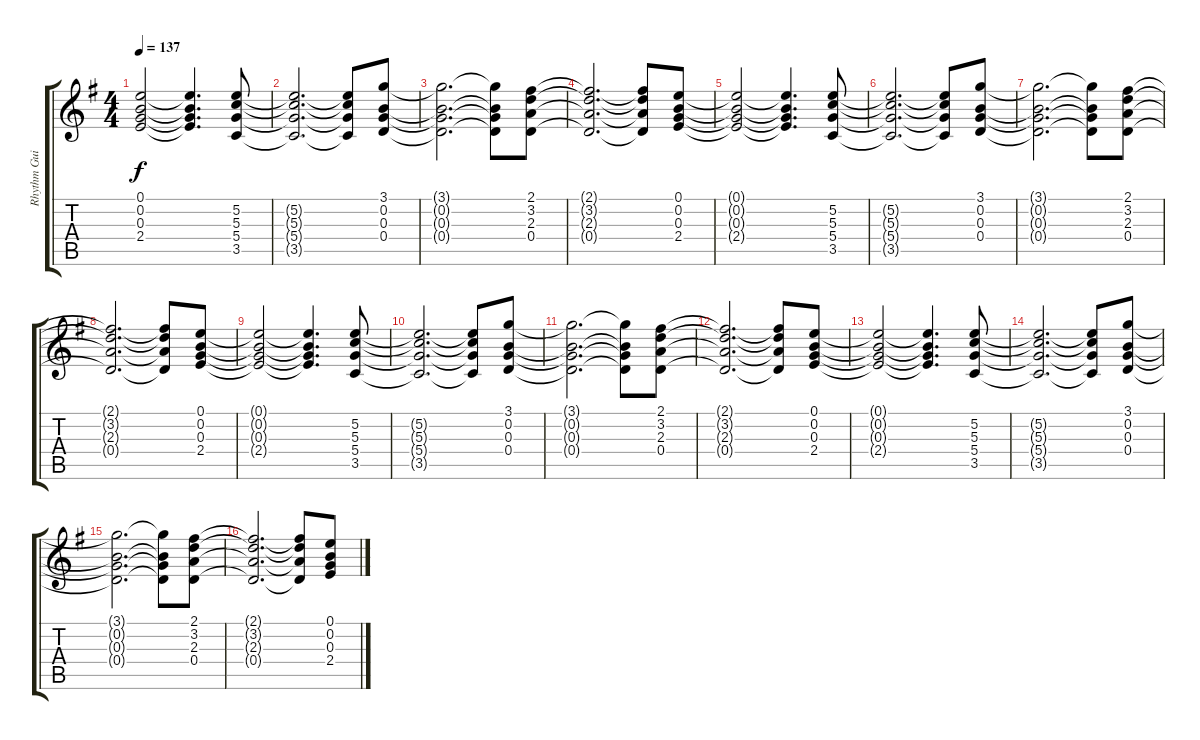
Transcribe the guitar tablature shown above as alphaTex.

\track ("Rhythm Guitar" "Rhythm Gui") {instrument distortionguitar}
\staff {score tabs}
\tuning (E4 B3 G3 D3 A2 E2) {hide}
\ts (4 4)
\tempo 137
\clef g2
\ks g
(0.1{t} 0.2{t} 0.3{t} 2.4{t}).2{dy f} (0.1{t} 0.2{t} 0.3{t} 2.4{t}).4{d} (5.2 5.3 5.4 3.5).8 |
(5.2{t} 5.3{t} 5.4{t} 3.5{t}).2{d} (5.2{t} 5.3{t} 5.4{t} 3.5{t}).8 (3.1 0.2 0.3 0.4).8 |
(3.1{t} 0.2{t} 0.3{t} 0.4{t}).2{d} (3.1{t} 0.2{t} 0.3{t} 0.4{t}).8 (2.1 3.2 2.3 0.4).8 |
(2.1{t} 3.2{t} 2.3{t} 0.4{t}).2{d} (2.1{t} 3.2{t} 2.3{t} 0.4{t}).8 (0.1 0.2 0.3 2.4).8 |
(0.1{t} 0.2{t} 0.3{t} 2.4{t}).2 (0.1{t} 0.2{t} 0.3{t} 2.4{t}).4{d} (5.2 5.3 5.4 3.5).8 |
(5.2{t} 5.3{t} 5.4{t} 3.5{t}).2{d} (5.2{t} 5.3{t} 5.4{t} 3.5{t}).8 (3.1 0.2 0.3 0.4).8 |
(3.1{t} 0.2{t} 0.3{t} 0.4{t}).2{d} (3.1{t} 0.2{t} 0.3{t} 0.4{t}).8 (2.1 3.2 2.3 0.4).8 |
(2.1{t} 3.2{t} 2.3{t} 0.4{t}).2{d} (2.1{t} 3.2{t} 2.3{t} 0.4{t}).8 (0.1 0.2 0.3 2.4).8 |
(0.1{t} 0.2{t} 0.3{t} 2.4{t}).2 (0.1{t} 0.2{t} 0.3{t} 2.4{t}).4{d} (5.2 5.3 5.4 3.5).8 |
(5.2{t} 5.3{t} 5.4{t} 3.5{t}).2{d} (5.2{t} 5.3{t} 5.4{t} 3.5{t}).8 (3.1 0.2 0.3 0.4).8 |
(3.1{t} 0.2{t} 0.3{t} 0.4{t}).2{d} (3.1{t} 0.2{t} 0.3{t} 0.4{t}).8 (2.1 3.2 2.3 0.4).8 |
(2.1{t} 3.2{t} 2.3{t} 0.4{t}).2{d} (2.1{t} 3.2{t} 2.3{t} 0.4{t}).8 (0.1 0.2 0.3 2.4).8 |
(0.1{t} 0.2{t} 0.3{t} 2.4{t}).2 (0.1{t} 0.2{t} 0.3{t} 2.4{t}).4{d} (5.2 5.3 5.4 3.5).8 |
(5.2{t} 5.3{t} 5.4{t} 3.5{t}).2{d} (5.2{t} 5.3{t} 5.4{t} 3.5{t}).8 (3.1 0.2 0.3 0.4).8 |
(3.1{t} 0.2{t} 0.3{t} 0.4{t}).2{d} (3.1{t} 0.2{t} 0.3{t} 0.4{t}).8 (2.1 3.2 2.3 0.4).8 |
(2.1{t} 3.2{t} 2.3{t} 0.4{t}).2{d} (2.1{t} 3.2{t} 2.3{t} 0.4{t}).8 (0.1 0.2 0.3 2.4).8
